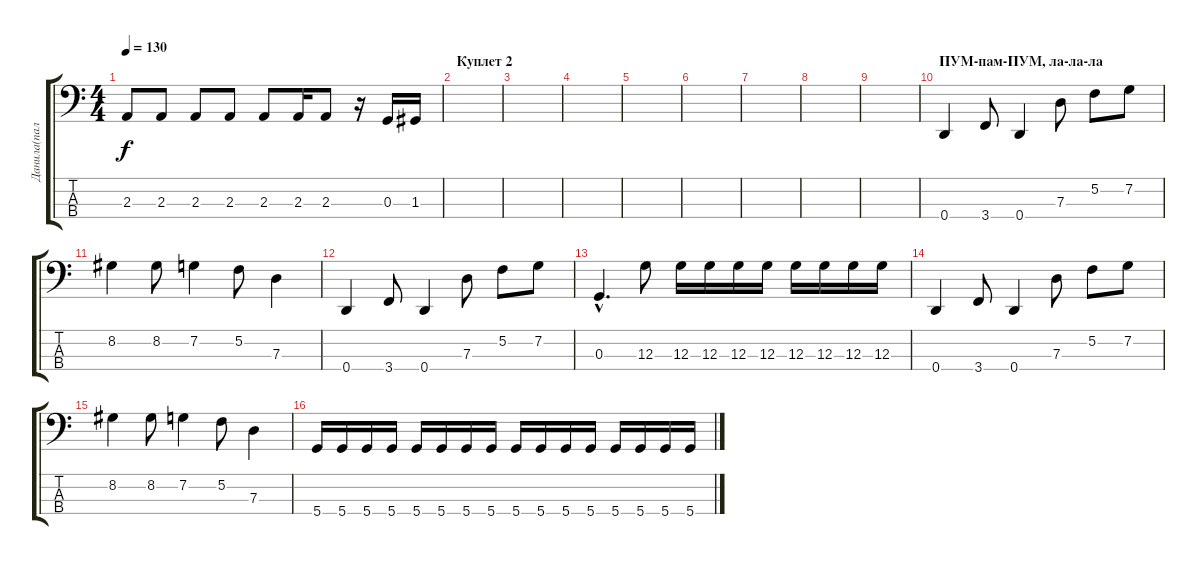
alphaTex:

\track ("Данила(пальчик)" "Данила(пал") {instrument electricbassfinger}
\staff {score tabs}
\tuning (E2 C2 G1 D1) {hide}
\ts (4 4)
\tempo 130
\clef f4
\ks c
2.3.8{dy f} 2.3.8 2.3.8 2.3.8 2.3.8 2.3.16 2.3.8 r.16 0.3.16 1.3.16 |
\section ("" "Куплет 2")
|
|
|
|
|
|
|
|
\section ("" "ПУМ-пам-ПУМ, ла-ла-ла")
0.4.4 3.4.8 0.4.4 7.3.8 5.2.8 7.2.8 |
8.2.4 8.2.8 7.2.4 5.2.8 7.3.4 |
0.4.4 3.4.8 0.4.4 7.3.8 5.2.8 7.2.8 |
0.3{hac}.4{d} 12.3.8 12.3.16 12.3.16 12.3.16 12.3.16 12.3.16 12.3.16 12.3.16 12.3.16 |
0.4.4 3.4.8 0.4.4 7.3.8 5.2.8 7.2.8 |
8.2.4 8.2.8 7.2.4 5.2.8 7.3.4 |
5.4.16 5.4.16 5.4.16 5.4.16 5.4.16 5.4.16 5.4.16 5.4.16 5.4.16 5.4.16 5.4.16 5.4.16 5.4.16 5.4.16 5.4.16 5.4.16
